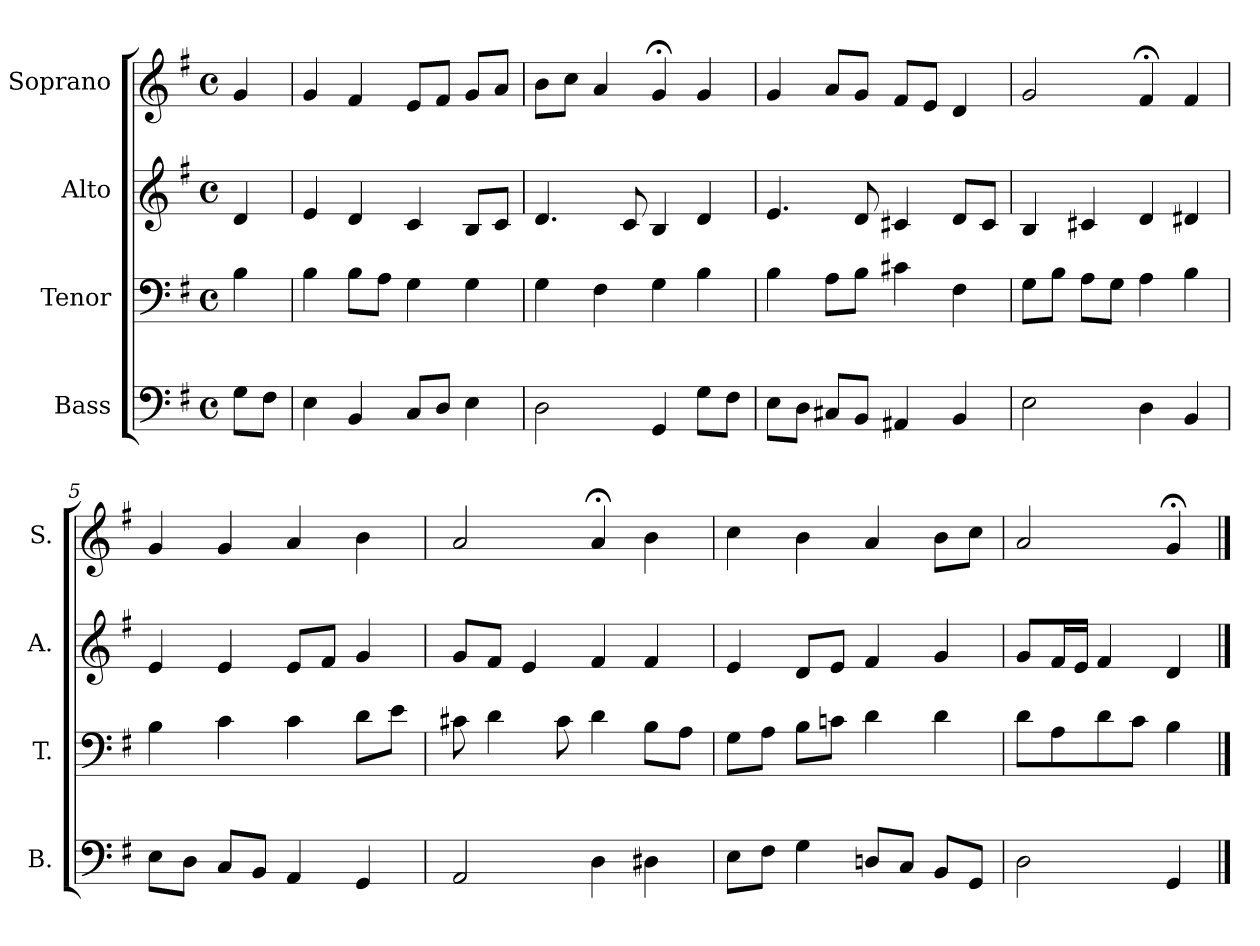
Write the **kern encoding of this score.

**kern	**kern	**kern	**kern
*part4	*part3	*part2	*part1
*staff4	*staff3	*staff2	*staff1
*I"Bass	*I"Tenor	*I"Alto	*I"Soprano
*I'B.	*I'T.	*I'A.	*I'S.
*clefF4	*clefF4	*clefG2	*clefG2
*k[f#]	*k[f#]	*k[f#]	*k[f#]
*G:	*G:	*G:	*G:
*M4/4	*M4/4	*M4/4	*M4/4
*met(c)	*met(c)	*met(c)	*met(c)
=	=	=	=
8G\L	4B\	4d/	4g/
8F#\J	.	.	.
=1	=1	=1	=1
4E\	4B\	4e/	4g/
4BB/	8B\L	4d/	4f#/
.	8A\J	.	.
8C/L	4G\	4c/	8e/L
8D/J	.	.	8f#/J
4E\	4G\	8B/L	8g/L
.	.	8c/J	8a/J
=2	=2	=2	=2
2D\	4G\	4.d/	8b\L
.	.	.	8cc\J
.	4F#\	.	4a/
.	.	8c/	.
4GG/	4G\	4B/	4g;</
8G\L	4B\	4d/	4g/
8F#\J	.	.	.
=3	=3	=3	=3
8E\L	4B\	4.e/	4g/
8D\J	.	.	.
8C#X/L	8A\L	.	8a/L
8BB/J	8B\J	8d/	8g/J
4AA#X/	4c#X\	4c#X/	8f#/L
.	.	.	8e/J
4BB/	4F#\	8d/L	4d/
.	.	8c#/J	.
=4	=4	=4	=4
2E\	8G\L	4B/	2g/
.	8B\J	.	.
.	8A\L	4c#X/	.
.	8G\J	.	.
4D\	4A\	4d/	4f#;</
4BB/	4B\	4d#X/	4f#/
!!LO:LB:g=z
=5	=5	=5	=5
8E\L	4B\	4e/	4g/
8D\J	.	.	.
8C/L	4c\	4e/	4g/
8BB/J	.	.	.
4AA/	4c\	8e/L	4a/
.	.	8f#/J	.
4GG/	8d\L	4g/	4b\
.	8e\J	.	.
=6	=6	=6	=6
2AA/	8c#X\	8g/L	2a/
.	4d\	8f#/J	.
.	.	4e/	.
.	8c#\	.	.
4D\	4d\	4f#/	4a;</
4D#X\	8B\L	4f#/	4b\
.	8A\J	.	.
=7	=7	=7	=7
8E\L	8G\L	4e/	4cc\
8F#\J	8A\J	.	.
4G\	8B\L	8d/L	4b\
.	8cn\J	8e/J	.
8Dn/L	4d\	4f#/	4a/
8C/J	.	.	.
8BB/L	4d\	4g/	8b\L
8GG/J	.	.	8cc\J
=8	=8	=8	=8
2D\	8d\L	8g/L	2a/
.	8A\	16f#/L	.
.	.	16e/JJ	.
.	8d\	4f#/	.
.	8c\J	.	.
4GG/	4B\	4d/	4g;</
==	==	==	==
*-	*-	*-	*-
